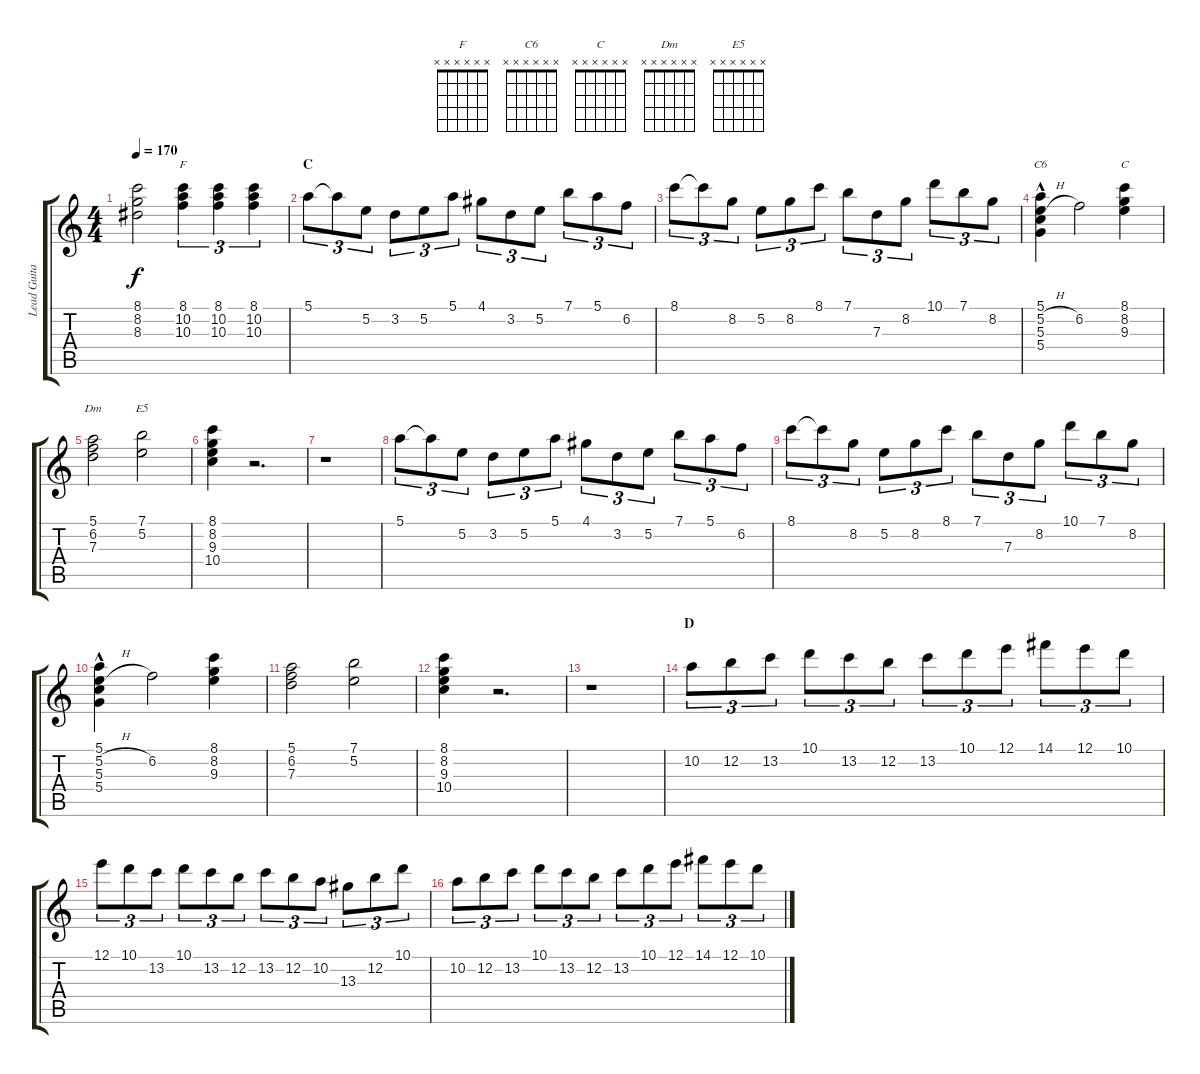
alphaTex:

\track ("Lead Guitar " "Lead Guita") {instrument overdrivenguitar}
\staff {score tabs}
\tuning (E4 B3 G3 D3 A2 E2) {hide}
\chord ("F" x x x x x x)
\chord ("C6" x x x x x x)
\chord ("C" x x x x x x)
\chord ("Dm" x x x x x x)
\chord ("E5" x x x x x x)
\ts (4 4)
\tempo 170
\clef g2
\ks c
(8.1{t} 8.2{t} 8.3{t}).2{dy f} (8.1 10.2 10.3).4{tu (3 2) ch "F"} (8.1 10.2 10.3).4{tu (3 2)} (8.1 10.2 10.3).4{tu (3 2)} |
\section ("" "C")
5.1.8{tu (3 2)} 5.1{t}.8{tu (3 2)} 5.2.8{tu (3 2)} 3.2.8{tu (3 2)} 5.2.8{tu (3 2)} 5.1.8{tu (3 2)} 4.1.8{tu (3 2)} 3.2.8{tu (3 2)} 5.2.8{tu (3 2)} 7.1.8{tu (3 2)} 5.1.8{tu (3 2)} 6.2.8{tu (3 2)} |
8.1.8{tu (3 2)} 8.1{t}.8{tu (3 2)} 8.2.8{tu (3 2)} 5.2.8{tu (3 2)} 8.2.8{tu (3 2)} 8.1.8{tu (3 2)} 7.1.8{tu (3 2)} 7.3.8{tu (3 2)} 8.2.8{tu (3 2)} 10.1.8{tu (3 2)} 7.1.8{tu (3 2)} 8.2.8{tu (3 2)} |
(5.1 5.2{h hac} 5.3 5.4).4{ch "C6"} 6.2.2 (8.1 8.2 9.3).4{ch "C"} |
(5.1 6.2 7.3).2{ch "Dm"} (7.1 5.2).2{ch "E5"} |
(8.1 8.2 9.3 10.4).4 r.2{d} |
r.1 |
5.1.8{tu (3 2)} 5.1{t}.8{tu (3 2)} 5.2.8{tu (3 2)} 3.2.8{tu (3 2)} 5.2.8{tu (3 2)} 5.1.8{tu (3 2)} 4.1.8{tu (3 2)} 3.2.8{tu (3 2)} 5.2.8{tu (3 2)} 7.1.8{tu (3 2)} 5.1.8{tu (3 2)} 6.2.8{tu (3 2)} |
8.1.8{tu (3 2)} 8.1{t}.8{tu (3 2)} 8.2.8{tu (3 2)} 5.2.8{tu (3 2)} 8.2.8{tu (3 2)} 8.1.8{tu (3 2)} 7.1.8{tu (3 2)} 7.3.8{tu (3 2)} 8.2.8{tu (3 2)} 10.1.8{tu (3 2)} 7.1.8{tu (3 2)} 8.2.8{tu (3 2)} |
(5.1 5.2{h hac} 5.3 5.4).4 6.2.2 (8.1 8.2 9.3).4 |
(5.1 6.2 7.3).2 (7.1 5.2).2 |
(8.1 8.2 9.3 10.4).4 r.2{d} |
r.1 |
\section ("" "D")
10.2.8{tu (3 2)} 12.2.8{tu (3 2)} 13.2.8{tu (3 2)} 10.1.8{tu (3 2)} 13.2.8{tu (3 2)} 12.2.8{tu (3 2)} 13.2.8{tu (3 2)} 10.1.8{tu (3 2)} 12.1.8{tu (3 2)} 14.1.8{tu (3 2)} 12.1.8{tu (3 2)} 10.1.8{tu (3 2)} |
12.1.8{tu (3 2)} 10.1.8{tu (3 2)} 13.2.8{tu (3 2)} 10.1.8{tu (3 2)} 13.2.8{tu (3 2)} 12.2.8{tu (3 2)} 13.2.8{tu (3 2)} 12.2.8{tu (3 2)} 10.2.8{tu (3 2)} 13.3.8{tu (3 2)} 12.2.8{tu (3 2)} 10.1.8{tu (3 2)} |
10.2.8{tu (3 2)} 12.2.8{tu (3 2)} 13.2.8{tu (3 2)} 10.1.8{tu (3 2)} 13.2.8{tu (3 2)} 12.2.8{tu (3 2)} 13.2.8{tu (3 2)} 10.1.8{tu (3 2)} 12.1.8{tu (3 2)} 14.1.8{tu (3 2)} 12.1.8{tu (3 2)} 10.1.8{tu (3 2)}
